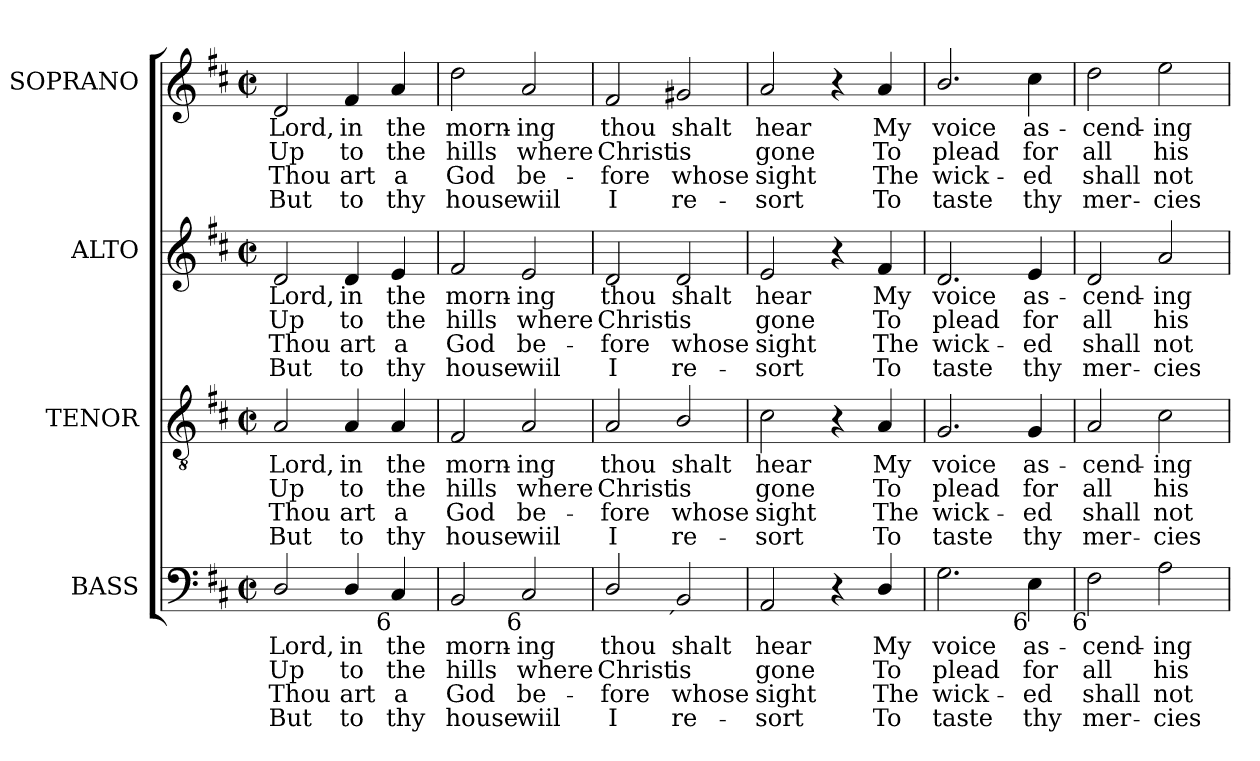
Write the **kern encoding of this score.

**kern	**text	**text	**text	**text	**kern	**text	**text	**text	**text	**kern	**text	**text	**text	**text	**kern	**text	**text	**text	**text
*part4	*part4	*part4	*part4	*part4	*part3	*part3	*part3	*part3	*part3	*part2	*part2	*part2	*part2	*part2	*part1	*part1	*part1	*part1	*part1
*staff4	*staff4	*staff4	*staff4	*staff4	*staff3	*staff3	*staff3	*staff3	*staff3	*staff2	*staff2	*staff2	*staff2	*staff2	*staff1	*staff1	*staff1	*staff1	*staff1
*I"BASS	*	*	*	*	*I"TENOR	*	*	*	*	*I"ALTO	*	*	*	*	*I"SOPRANO	*	*	*	*
*I'B.	*	*	*	*	*I'T.	*	*	*	*	*I'A.	*	*	*	*	*I'S.	*	*	*	*
!!LO:PB:g=z
*clefF4	*	*	*	*	*clefGv2	*	*	*	*	*clefG2	*	*	*	*	*clefG2	*	*	*	*
*	*	*	*	*	*ITrd7c12	*	*	*	*	*	*	*	*	*	*	*	*	*	*
*k[f#c#]	*	*	*	*	*k[f#c#]	*	*	*	*	*k[f#c#]	*	*	*	*	*k[f#c#]	*	*	*	*
*D:	*	*	*	*	*D:	*	*	*	*	*D:	*	*	*	*	*D:	*	*	*	*
*M2/2	*	*	*	*	*M2/2	*	*	*	*	*M2/2	*	*	*	*	*M2/2	*	*	*	*
*met(c|)	*	*	*	*	*met(c|)	*	*	*	*	*met(c|)	*	*	*	*	*met(c|)	*	*	*	*
=1	=1	=1	=1	=1	=1	=1	=1	=1	=1	=1	=1	=1	=1	=1	=1	=1	=1	=1	=1
!	!LO:LY:b:color=#000000	!LO:LY:b:color=#000000	!LO:LY:b:color=#000000	!LO:LY:b:color=#000000	!	!	!	!	!	!	!	!	!	!	!	!	!	!	!
!	!	!	!	!	!	!LO:LY:b:color=#000000	!LO:LY:b:color=#000000	!LO:LY:b:color=#000000	!LO:LY:b:color=#000000	!	!	!	!	!	!	!	!	!	!
!	!	!	!	!	!	!	!	!	!	!	!LO:LY:b:color=#000000	!LO:LY:b:color=#000000	!LO:LY:b:color=#000000	!LO:LY:b:color=#000000	!	!	!	!	!
!	!	!	!	!	!	!	!	!	!	!	!	!	!	!	!	!LO:LY:b:color=#000000	!LO:LY:b:color=#000000	!LO:LY:b:color=#000000	!LO:LY:b:color=#000000
2Di/	Lord,	Up	Thou	But	2AAi/	Lord,	Up	Thou	But	2di/	Lord,	Up	Thou	But	2di/	Lord,	Up	Thou	But
!	!LO:LY:b:color=#000000	!LO:LY:b:color=#000000	!LO:LY:b:color=#000000	!LO:LY:b:color=#000000	!	!	!	!	!	!	!	!	!	!	!	!	!	!	!
!	!	!	!	!	!	!LO:LY:b:color=#000000	!LO:LY:b:color=#000000	!LO:LY:b:color=#000000	!LO:LY:b:color=#000000	!	!	!	!	!	!	!	!	!	!
!	!	!	!	!	!	!	!	!	!	!	!LO:LY:b:color=#000000	!LO:LY:b:color=#000000	!LO:LY:b:color=#000000	!LO:LY:b:color=#000000	!	!	!	!	!
!	!	!	!	!	!	!	!	!	!	!	!	!	!	!	!	!LO:LY:b:color=#000000	!LO:LY:b:color=#000000	!LO:LY:b:color=#000000	!LO:LY:b:color=#000000
4Di/	in	to	art	to	4AAi/	in	to	art	to	4di/	in	to	art	to	4f#i/	in	to	art	to
!	!LO:LY:b:color=#000000	!LO:LY:b:color=#000000	!LO:LY:b:color=#000000	!LO:LY:b:color=#000000	!	!	!	!	!	!	!	!	!	!	!	!	!	!	!
!	!	!	!	!	!	!LO:LY:b:color=#000000	!LO:LY:b:color=#000000	!LO:LY:b:color=#000000	!LO:LY:b:color=#000000	!	!	!	!	!	!	!	!	!	!
!	!	!	!	!	!	!	!	!	!	!	!LO:LY:b:color=#000000	!LO:LY:b:color=#000000	!LO:LY:b:color=#000000	!LO:LY:b:color=#000000	!	!	!	!	!
!LO:TX:b:rj:t=6	!	!	!	!	!	!	!	!	!	!	!	!	!	!	!	!	!	!	!
!	!	!	!	!	!	!	!	!	!	!	!	!	!	!	!	!LO:LY:b:color=#000000	!LO:LY:b:color=#000000	!LO:LY:b:color=#000000	!LO:LY:b:color=#000000
4C#i/	the	the	a	thy	4AAi/	the	the	a	thy	4ei/	the	the	a	thy	4ai/	the	the	a	thy
=2	=2	=2	=2	=2	=2	=2	=2	=2	=2	=2	=2	=2	=2	=2	=2	=2	=2	=2	=2
!	!LO:LY:b:color=#000000	!LO:LY:b:color=#000000	!LO:LY:b:color=#000000	!LO:LY:b:color=#000000	!	!	!	!	!	!	!	!	!	!	!	!	!	!	!
!	!	!	!	!	!	!LO:LY:b:color=#000000	!LO:LY:b:color=#000000	!LO:LY:b:color=#000000	!LO:LY:b:color=#000000	!	!	!	!	!	!	!	!	!	!
!	!	!	!	!	!	!	!	!	!	!	!LO:LY:b:color=#000000	!LO:LY:b:color=#000000	!LO:LY:b:color=#000000	!LO:LY:b:color=#000000	!	!	!	!	!
!	!	!	!	!	!	!	!	!	!	!	!	!	!	!	!	!LO:LY:b:color=#000000	!LO:LY:b:color=#000000	!LO:LY:b:color=#000000	!LO:LY:b:color=#000000
2BBi/	morn-	hills	God	house	2FF#i/	morn-	hills	God	house	2f#i/	morn-	hills	God	house	2ddi\	morn-	hills	God	house
!	!LO:LY:b:color=#000000	!LO:LY:b:color=#000000	!LO:LY:b:color=#000000	!LO:LY:b:color=#000000	!	!	!	!	!	!	!	!	!	!	!	!	!	!	!
!	!	!	!	!	!	!LO:LY:b:color=#000000	!LO:LY:b:color=#000000	!LO:LY:b:color=#000000	!LO:LY:b:color=#000000	!	!	!	!	!	!	!	!	!	!
!	!	!	!	!	!	!	!	!	!	!	!LO:LY:b:color=#000000	!LO:LY:b:color=#000000	!LO:LY:b:color=#000000	!LO:LY:b:color=#000000	!	!	!	!	!
!LO:TX:b:rj:t=6	!	!	!	!	!	!	!	!	!	!	!	!	!	!	!	!	!	!	!
!	!	!	!	!	!	!	!	!	!	!	!	!	!	!	!	!LO:LY:b:color=#000000	!LO:LY:b:color=#000000	!LO:LY:b:color=#000000	!LO:LY:b:color=#000000
2C#i/	-ing	where	be-	-wiil	2AAi/	-ing	where	be-	-wiil	2ei/	-ing	where	be-	-wiil	2ai/	-ing	where	be-	-wiil
=3	=3	=3	=3	=3	=3	=3	=3	=3	=3	=3	=3	=3	=3	=3	=3	=3	=3	=3	=3
!	!LO:LY:b:color=#000000	!LO:LY:b:color=#000000	!LO:LY:b:color=#000000	!LO:LY:b:color=#000000	!	!	!	!	!	!	!	!	!	!	!	!	!	!	!
!	!	!	!	!	!	!LO:LY:b:color=#000000	!LO:LY:b:color=#000000	!LO:LY:b:color=#000000	!LO:LY:b:color=#000000	!	!	!	!	!	!	!	!	!	!
!	!	!	!	!	!	!	!	!	!	!	!LO:LY:b:color=#000000	!LO:LY:b:color=#000000	!LO:LY:b:color=#000000	!LO:LY:b:color=#000000	!	!	!	!	!
!	!	!	!	!	!	!	!	!	!	!	!	!	!	!	!	!LO:LY:b:color=#000000	!LO:LY:b:color=#000000	!LO:LY:b:color=#000000	!LO:LY:b:color=#000000
2Di/	thou	Christ	fore	I	2AAi/	thou	Christ	fore	I	2di/	thou	Christ	fore	I	2f#i/	thou	Christ	fore	I
!	!LO:LY:b:color=#000000	!LO:LY:b:color=#000000	!LO:LY:b:color=#000000	!LO:LY:b:color=#000000	!	!	!	!	!	!	!	!	!	!	!	!	!	!	!
!	!	!	!	!	!	!LO:LY:b:color=#000000	!LO:LY:b:color=#000000	!LO:LY:b:color=#000000	!LO:LY:b:color=#000000	!	!	!	!	!	!	!	!	!	!
!	!	!	!	!	!	!	!	!	!	!	!LO:LY:b:color=#000000	!LO:LY:b:color=#000000	!LO:LY:b:color=#000000	!LO:LY:b:color=#000000	!	!	!	!	!
!LO:TX:b:rj:t=´	!	!	!	!	!	!	!	!	!	!	!	!	!	!	!	!	!	!	!
!	!	!	!	!	!	!	!	!	!	!	!	!	!	!	!	!LO:LY:b:color=#000000	!LO:LY:b:color=#000000	!LO:LY:b:color=#000000	!LO:LY:b:color=#000000
2BBi/	shalt	is	whose	re-	2BBi/	shalt	is	whose	re-	2di/	shalt	is	whose	re-	2g#Xi/	shalt	is	whose	re-
=4	=4	=4	=4	=4	=4	=4	=4	=4	=4	=4	=4	=4	=4	=4	=4	=4	=4	=4	=4
!	!LO:LY:b:color=#000000	!LO:LY:b:color=#000000	!LO:LY:b:color=#000000	!LO:LY:b:color=#000000	!	!	!	!	!	!	!	!	!	!	!	!	!	!	!
!	!	!	!	!	!	!LO:LY:b:color=#000000	!LO:LY:b:color=#000000	!LO:LY:b:color=#000000	!LO:LY:b:color=#000000	!	!	!	!	!	!	!	!	!	!
!	!	!	!	!	!	!	!	!	!	!	!LO:LY:b:color=#000000	!LO:LY:b:color=#000000	!LO:LY:b:color=#000000	!LO:LY:b:color=#000000	!	!	!	!	!
!	!	!	!	!	!	!	!	!	!	!	!	!	!	!	!	!LO:LY:b:color=#000000	!LO:LY:b:color=#000000	!LO:LY:b:color=#000000	!LO:LY:b:color=#000000
2AAi/	hear	gone	-sight	sort	2C#i\	hear	gone	-sight	sort	2ei/	hear	gone	-sight	sort	2ai/	hear	gone	-sight	sort
4r	.	.	.	.	4r	.	.	.	.	4r	.	.	.	.	4r	.	.	.	.
!	!LO:LY:b:color=#000000	!LO:LY:b:color=#000000	!LO:LY:b:color=#000000	!LO:LY:b:color=#000000	!	!	!	!	!	!	!	!	!	!	!	!	!	!	!
!	!	!	!	!	!	!LO:LY:b:color=#000000	!LO:LY:b:color=#000000	!LO:LY:b:color=#000000	!LO:LY:b:color=#000000	!	!	!	!	!	!	!	!	!	!
!	!	!	!	!	!	!	!	!	!	!	!LO:LY:b:color=#000000	!LO:LY:b:color=#000000	!LO:LY:b:color=#000000	!LO:LY:b:color=#000000	!	!	!	!	!
!	!	!	!	!	!	!	!	!	!	!	!	!	!	!	!	!LO:LY:b:color=#000000	!LO:LY:b:color=#000000	!LO:LY:b:color=#000000	!LO:LY:b:color=#000000
4Di/	My	To	The	To	4AAi/	My	To	The	To	4f#i/	My	To	The	To	4ai/	My	To	The	To
=5	=5	=5	=5	=5	=5	=5	=5	=5	=5	=5	=5	=5	=5	=5	=5	=5	=5	=5	=5
!	!LO:LY:b:color=#000000	!LO:LY:b:color=#000000	!LO:LY:b:color=#000000	!LO:LY:b:color=#000000	!	!	!	!	!	!	!	!	!	!	!	!	!	!	!
!	!	!	!	!	!	!LO:LY:b:color=#000000	!LO:LY:b:color=#000000	!LO:LY:b:color=#000000	!LO:LY:b:color=#000000	!	!	!	!	!	!	!	!	!	!
!	!	!	!	!	!	!	!	!	!	!	!LO:LY:b:color=#000000	!LO:LY:b:color=#000000	!LO:LY:b:color=#000000	!LO:LY:b:color=#000000	!	!	!	!	!
!	!	!	!	!	!	!	!	!	!	!	!	!	!	!	!	!LO:LY:b:color=#000000	!LO:LY:b:color=#000000	!LO:LY:b:color=#000000	!LO:LY:b:color=#000000
2.Gi\	voice	plead	wick-	-taste	2.GGi/	voice	plead	wick-	-taste	2.di/	voice	plead	wick-	-taste	2.bi/	voice	plead	wick-	-taste
!	!LO:LY:b:color=#000000	!LO:LY:b:color=#000000	!LO:LY:b:color=#000000	!LO:LY:b:color=#000000	!	!	!	!	!	!	!	!	!	!	!	!	!	!	!
!	!	!	!	!	!	!LO:LY:b:color=#000000	!LO:LY:b:color=#000000	!LO:LY:b:color=#000000	!LO:LY:b:color=#000000	!	!	!	!	!	!	!	!	!	!
!	!	!	!	!	!	!	!	!	!	!	!LO:LY:b:color=#000000	!LO:LY:b:color=#000000	!LO:LY:b:color=#000000	!LO:LY:b:color=#000000	!	!	!	!	!
!LO:TX:b:rj:t=6	!	!	!	!	!	!	!	!	!	!	!	!	!	!	!	!	!	!	!
!	!	!	!	!	!	!	!	!	!	!	!	!	!	!	!	!LO:LY:b:color=#000000	!LO:LY:b:color=#000000	!LO:LY:b:color=#000000	!LO:LY:b:color=#000000
4Ei\	as-	for	ed	thy	4GGi/	as-	for	ed	thy	4ei/	as-	for	ed	thy	4cc#i\	as-	for	ed	thy
=6	=6	=6	=6	=6	=6	=6	=6	=6	=6	=6	=6	=6	=6	=6	=6	=6	=6	=6	=6
!	!LO:LY:b:color=#000000	!LO:LY:b:color=#000000	!LO:LY:b:color=#000000	!LO:LY:b:color=#000000	!	!	!	!	!	!	!	!	!	!	!	!	!	!	!
!	!	!	!	!	!	!LO:LY:b:color=#000000	!LO:LY:b:color=#000000	!LO:LY:b:color=#000000	!LO:LY:b:color=#000000	!	!	!	!	!	!	!	!	!	!
!	!	!	!	!	!	!	!	!	!	!	!LO:LY:b:color=#000000	!LO:LY:b:color=#000000	!LO:LY:b:color=#000000	!LO:LY:b:color=#000000	!	!	!	!	!
!LO:TX:b:rj:t=6	!	!	!	!	!	!	!	!	!	!	!	!	!	!	!	!	!	!	!
!	!	!	!	!	!	!	!	!	!	!	!	!	!	!	!	!LO:LY:b:color=#000000	!LO:LY:b:color=#000000	!LO:LY:b:color=#000000	!LO:LY:b:color=#000000
2F#i\	-cend-	all	shall	mer-	2AAi/	-cend-	all	shall	mer-	2di/	-cend-	all	shall	mer-	2ddi\	-cend-	all	shall	mer-
!	!LO:LY:b:color=#000000	!LO:LY:b:color=#000000	!LO:LY:b:color=#000000	!LO:LY:b:color=#000000	!	!	!	!	!	!	!	!	!	!	!	!	!	!	!
!	!	!	!	!	!	!LO:LY:b:color=#000000	!LO:LY:b:color=#000000	!LO:LY:b:color=#000000	!LO:LY:b:color=#000000	!	!	!	!	!	!	!	!	!	!
!	!	!	!	!	!	!	!	!	!	!	!LO:LY:b:color=#000000	!LO:LY:b:color=#000000	!LO:LY:b:color=#000000	!LO:LY:b:color=#000000	!	!	!	!	!
!	!	!	!	!	!	!	!	!	!	!	!	!	!	!	!	!LO:LY:b:color=#000000	!LO:LY:b:color=#000000	!LO:LY:b:color=#000000	!LO:LY:b:color=#000000
2Ai\	-ing	his	-not	cies	2C#i\	-ing	his	-not	cies	2ai/	-ing	his	-not	cies	2eei\	-ing	his	-not	cies
=	=	=	=	=	=	=	=	=	=	=	=	=	=	=	=	=	=	=	=
*-	*-	*-	*-	*-	*-	*-	*-	*-	*-	*-	*-	*-	*-	*-	*-	*-	*-	*-	*-
